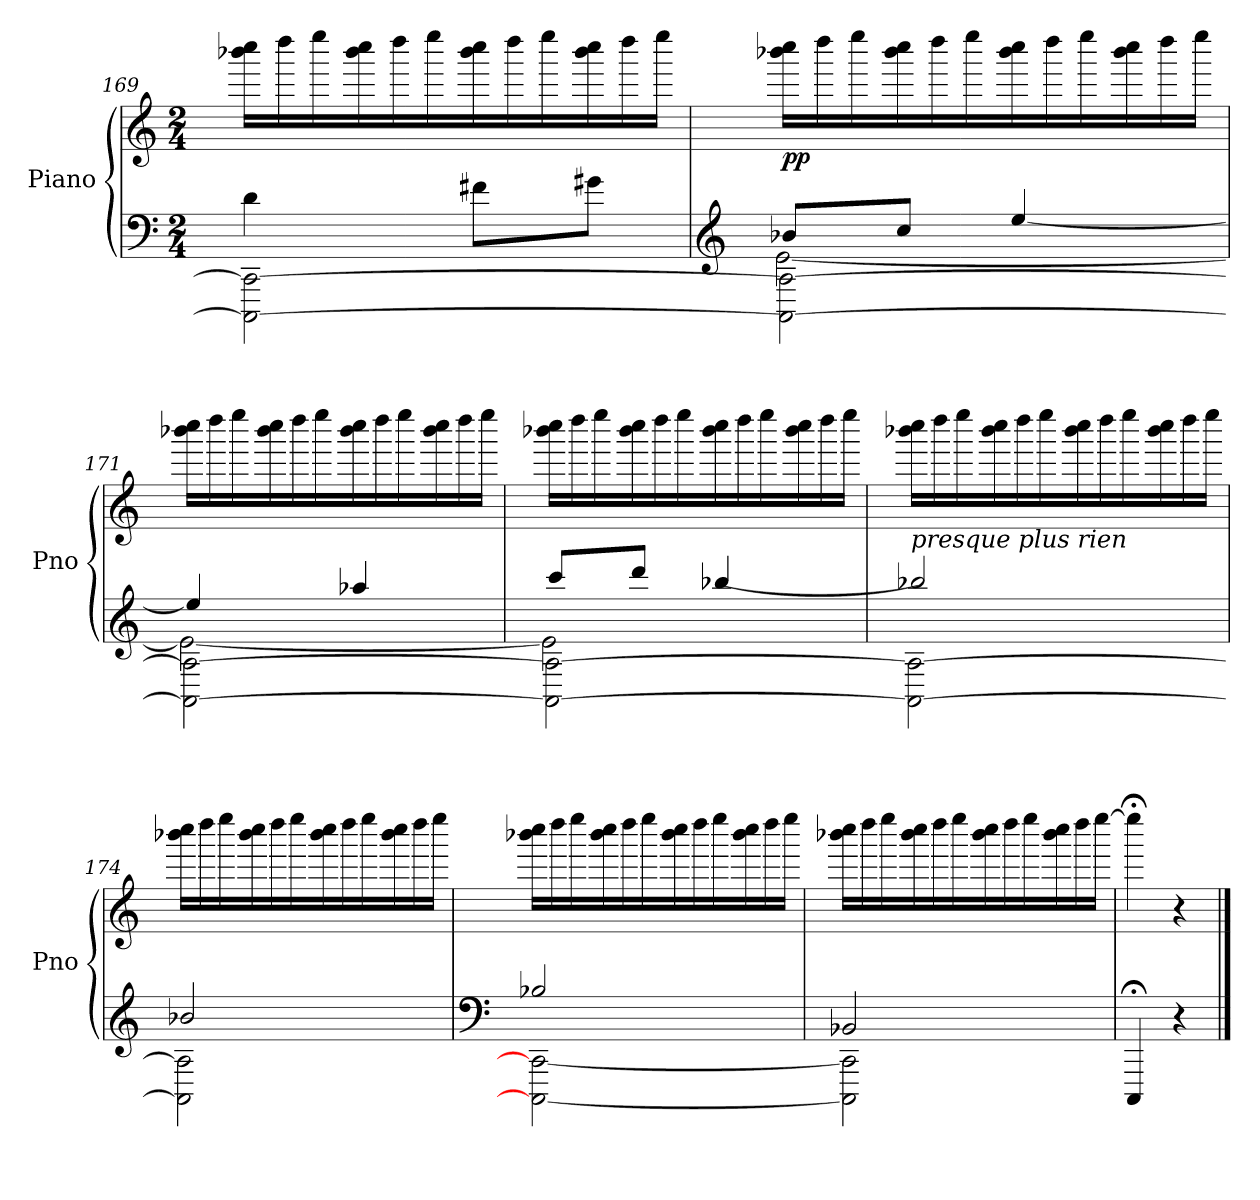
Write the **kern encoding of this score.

**kern	**kern	**dynam
*part1	*part1	*part1
*staff2	*staff1	*staff1/2
*I"Piano	*	*
*I'Pno	*	*
*clefF4	*clefG2	*
*k[]	*k[]	*
*M2/4	*M2/4	*
=169	=169	=169
*^	*	*
*	*	*Xtuplet	*
2CCC\_ 2CC\_	4d\	24bbb-X\ 24cccc\LL	.
.	.	24dddd\	.
.	.	24eeee\	.
.	.	24bbb-\ 24cccc\	.
.	.	24dddd\	.
.	.	24eeee\	.
.	8f#X\L	24bbb-\ 24cccc\	.
.	.	24dddd\	.
.	.	24eeee\	.
.	8g#X\J	24bbb-\ 24cccc\	.
.	.	24dddd\	.
.	.	24eeee\JJ	.
*v	*v	*	*
!!LO:LB:g=z
=170	=170	=170
*clefG2	*	*
*^	*	*
*	*^	*	*
*	*	*^	*	*
!	!	!	!	!	!LO:DY:b
2CCC/yy_ 2CC/yy_	8b-X/L	[2AA\ [2A\	[2e\	24bbb-X\ 24cccc\LL	pp
.	.	.	.	24dddd\	.
.	.	.	.	24eeee\	.
.	8cc/J	.	.	24bbb-\ 24cccc\	.
.	.	.	.	24dddd\	.
.	.	.	.	24eeee\	.
.	[4ee/	.	.	24bbb-\ 24cccc\	.
.	.	.	.	24dddd\	.
.	.	.	.	24eeee\	.
.	.	.	.	24bbb-\ 24cccc\	.
.	.	.	.	24dddd\	.
.	.	.	.	24eeee\JJ	.
=171	=171	=171	=171	=171	=171
2CCC/yy_ 2CC/yy_	4ee/]	2AA\_ 2A\_	2e\_	24bbb-X\ 24cccc\LL	.
.	.	.	.	24dddd\	.
.	.	.	.	24eeee\	.
.	.	.	.	24bbb-\ 24cccc\	.
.	.	.	.	24dddd\	.
.	.	.	.	24eeee\	.
.	4aa-X/	.	.	24bbb-\ 24cccc\	.
.	.	.	.	24dddd\	.
.	.	.	.	24eeee\	.
.	.	.	.	24bbb-\ 24cccc\	.
.	.	.	.	24dddd\	.
.	.	.	.	24eeee\JJ	.
=172	=172	=172	=172	=172	=172
2CCC/yy_ 2CC/yy_	8ccc/L	2AA\_ 2A\_	2e\]	24bbb-X\ 24cccc\LL	.
.	.	.	.	24dddd\	.
.	.	.	.	24eeee\	.
.	8ddd/J	.	.	24bbb-\ 24cccc\	.
.	.	.	.	24dddd\	.
.	.	.	.	24eeee\	.
.	[4bb-X/	.	.	24bbb-\ 24cccc\	.
.	.	.	.	24dddd\	.
.	.	.	.	24eeee\	.
.	.	.	.	24bbb-\ 24cccc\	.
.	.	.	.	24dddd\	.
.	.	.	.	24eeee\JJ	.
*	*	*v	*v	*	*
!!LO:LB:g=z
=173	=173	=173	=173	=173
!LO:TX:a:i:t=presque plus rien	!	!	!	!
2CCC/yy_ 2CC/yy_	2bb-X/]	2AA\_ 2A\_	24bbb-X\ 24cccc\LL	.
.	.	.	24dddd\	.
.	.	.	24eeee\	.
.	.	.	24bbb-\ 24cccc\	.
.	.	.	24dddd\	.
.	.	.	24eeee\	.
.	.	.	24bbb-\ 24cccc\	.
.	.	.	24dddd\	.
.	.	.	24eeee\	.
.	.	.	24bbb-\ 24cccc\	.
.	.	.	24dddd\	.
.	.	.	24eeee\JJ	.
!!LO:PB:g=z
=174	=174	=174	=174	=174
2CCC/yy_ 2CC/yy_	2b-X/	2AA\] 2A\]	24bbb-X\ 24cccc\LL	.
.	.	.	24dddd\	.
.	.	.	24eeee\	.
.	.	.	24bbb-\ 24cccc\	.
.	.	.	24dddd\	.
.	.	.	24eeee\	.
.	.	.	24bbb-\ 24cccc\	.
.	.	.	24dddd\	.
.	.	.	24eeee\	.
.	.	.	24bbb-\ 24cccc\	.
.	.	.	24dddd\	.
.	.	.	24eeee\JJ	.
*v	*v	*v	*	*
=175	=175	=175
*clefF4	*	*
*^	*	*
2B-X/	2CCC\_ 2CC\_	24bbb-X\ 24cccc\LL	.
.	.	24dddd\	.
.	.	24eeee\	.
.	.	24bbb-\ 24cccc\	.
.	.	24dddd\	.
.	.	24eeee\	.
.	.	24bbb-\ 24cccc\	.
.	.	24dddd\	.
.	.	24eeee\	.
.	.	24bbb-\ 24cccc\	.
.	.	24dddd\	.
.	.	24eeee\JJ	.
=176	=176	=176	=176
2BB-X/	2CCC\] 2CC\]	24bbb-X\ 24cccc\LL	.
.	.	24dddd\	.
.	.	24eeee\	.
.	.	24bbb-\ 24cccc\	.
.	.	24dddd\	.
.	.	24eeee\	.
.	.	24bbb-\ 24cccc\	.
.	.	24dddd\	.
.	.	24eeee\	.
.	.	24bbb-\ 24cccc\	.
.	.	24dddd\	.
.	.	[24eeee\JJ	.
*v	*v	*	*
=177	=177	=177
4CCC;</	4eeee;<\]	.
4r	4r	.
==	==	==
*-	*-	*-
